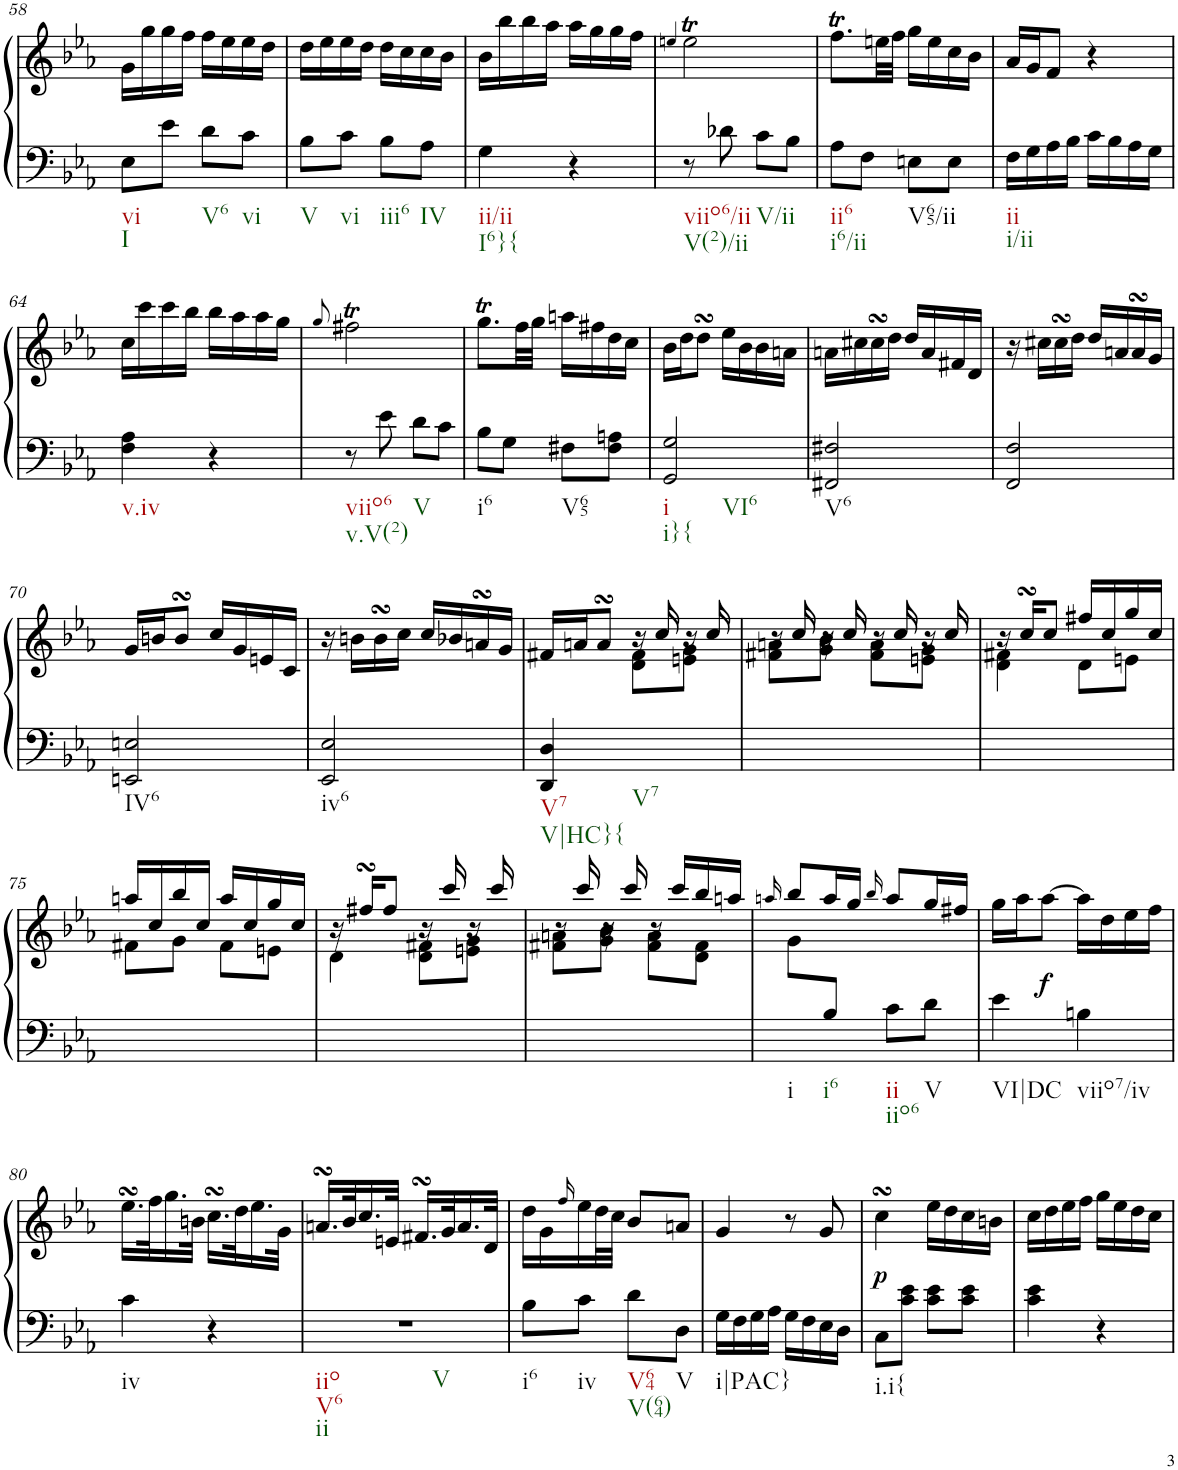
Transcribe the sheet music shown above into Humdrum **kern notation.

**kern	**kern	**dynam
*part1	*part1	*part1
*staff2	*staff1	*staff1/2
*I"Piano	*	*
*I'Pno.	*	*
!!LO:PB:g=z
*clefF4	*clefG2	*
*k[b-e-a-]	*k[b-e-a-]	*
*M2/4	*M2/4	*
=58	=58	=58
!LO:TX:b:t=vi	!	!
!LO:TX:b:t=I	!	!
8E-\L	16g\LL	.
.	16gg\	.
8e-\J	16gg\	.
.	16ff\JJ	.
!LO:TX:b:t=V6	!	!
8d\L	16ff\LL	.
.	16ee-\	.
!LO:TX:b:t=vi	!	!
8c\J	16ee-\	.
.	16dd\JJ	.
=59	=59	=59
!LO:TX:b:t=V	!	!
8B-\L	16dd\LL	.
.	16ee-\	.
!LO:TX:b:t=vi	!	!
8c\J	16ee-\	.
.	16dd\JJ	.
!LO:TX:b:t=iii6	!	!
8B-\L	16dd\LL	.
.	16cc\	.
!LO:TX:b:t=IV	!	!
8A-\J	16cc\	.
.	16b-\JJ	.
=60	=60	=60
!LO:TX:b:t=ii/ii	!	!
!LO:TX:b:t=I6}{	!	!
4G\	16b-\LL	.
.	16bb-\	.
.	16bb-\	.
.	16aa-\JJ	.
4r	16aa-\LL	.
.	16gg\	.
.	16gg\	.
.	16ff\JJ	.
=61	=61	=61
.	4qeen/	.
!LO:TX:b:t=viio6/ii	!	!
!LO:TX:b:t=V(2)/ii	!	!
8r	2eet\	.
8d-X\	.	.
!LO:TX:b:t=V/ii	!	!
8c\L	.	.
8B-\J	.	.
=62	=62	=62
!LO:TX:b:t=ii6	!	!
!LO:TX:b:t=i6/ii	!	!
8A-\L	8.ffT\L	.
8F\J	.	.
.	32een\LL	.
.	32ff\JJJ	.
!LO:TX:b:t=V65/ii	!	!
8En\L	16gg\LL	.
.	16ee\	.
8E\J	16cc\	.
.	16b-\JJ	.
=63	=63	=63
!LO:TX:b:t=ii	!	!
!LO:TX:b:t=i/ii	!	!
16F\LL	16a-/LL	.
16G\	16g/J	.
16A-\	8f/J	.
16B-\JJ	.	.
16c\LL	4r	.
16B-\	.	.
16A-\	.	.
16G\JJ	.	.
!!LO:LB:g=z
=64	=64	=64
!LO:TX:b:t=v.iv	!	!
4F\ 4A-\	16cc\LL	.
.	16ccc\	.
.	16ccc\	.
.	16bb-\JJ	.
4r	16bb-\LL	.
.	16aa-\	.
.	16aa-\	.
.	16gg\JJ	.
=65	=65	=65
.	8qgg/	.
!LO:TX:b:t=viio6	!	!
!LO:TX:b:t=v.V(2)	!	!
8r	2ff#Xt\	.
8e-\	.	.
!LO:TX:b:t=V	!	!
8d\L	.	.
8c\J	.	.
=66	=66	=66
!LO:TX:b:t=i6	!	!
8B-\L	8.ggt\L	.
8G\J	.	.
.	32ff\LL	.
.	32gg\JJJ	.
!LO:TX:b:t=V65	!	!
8F#X\L	16aan\LL	.
.	16ff#X\	.
8F#\ 8An\J	16dd\	.
.	16cc\JJ	.
=67	=67	=67
!LO:TX:b:t=i	!	!
!LO:TX:b:t=i}{	!	!
!LO:TX:b:t=VI6	!	!
2GG/ 2G/	16b-\LL	.
.	16dd\J	.
.	8ddsSsS\J	.
.	16ee-\LL	.
.	16b-\	.
.	16b-\	.
.	16an\JJ	.
=68	=68	=68
!LO:TX:b:t=V6	!	!
2FF#X/ 2F#X/	16an\LL	.
.	16cc#X\	.
.	16cc#sSsS\	.
.	16dd\JJ	.
.	16dd/LL	.
.	16a/	.
.	16f#X/	.
.	16d/JJ	.
=69	=69	=69
2FF/ 2F/	16r	.
.	16cc#X\LL	.
.	16cc#sSsS\	.
.	16dd\JJ	.
.	16dd/LL	.
.	16an/	.
.	16asSsS/	.
.	16g/JJ	.
!!LO:LB:g=z
=70	=70	=70
!LO:TX:b:t=IV6	!	!
2EEn/ 2En/	16g/LL	.
.	16bn/J	.
.	8bsSsS/J	.
.	16cc/LL	.
.	16g/	.
.	16en/	.
.	16c/JJ	.
=71	=71	=71
!LO:TX:b:t=iv6	!	!
2EE-/ 2E-/	16r	.
.	16bn\LL	.
.	16bsSsS\	.
.	16cc\JJ	.
.	16cc/LL	.
.	16b-X/	.
.	16ansSsS/	.
.	16g/JJ	.
=72	=72	=72
*	*^	*
!LO:TX:b:t=V7	!	!	!
!LO:TX:b:t=V|HC}{	!	!	!
4DD/ 4D/	16f#X/LL	4ryy	.
.	16an/J	.	.
.	8asSsS/J	.	.
!LO:TX:b:t=V7	!	!	!
4ryy	16r	8d\ 8f#\L	.
.	16cc/	.	.
.	16r	8en\ 8g\J	.
.	16cc/	.	.
=73	=73	=73	=73
2ryy	16r	8f#X\ 8an\L	.
.	16cc/	.	.
.	16r	8g\ 8b-\J	.
.	16cc/	.	.
.	16r	8f#\ 8a\L	.
.	16cc/	.	.
.	16r	8en\ 8g\J	.
.	16cc/	.	.
=74	=74	=74	=74
2ryy	16r	4d\ 4f#X\	.
.	16ccsSSS/KL	.	.
.	8cc/J	.	.
.	16ff#X/LL	8d\L	.
.	16cc/	.	.
.	16gg/	8en\J	.
.	16cc/JJ	.	.
!!LO:LB:g=z	!!
=75	=75	=75	=75
2ryy	16aan/LL	8f#X\L	.
.	16cc/	.	.
.	16bb-/	8g\J	.
.	16cc/JJ	.	.
.	16aa/LL	8f#\L	.
.	16cc/	.	.
.	16gg/	8en\J	.
.	16cc/JJ	.	.
=76	=76	=76	=76
2ryy	16r	4d\	.
.	16ff#XsSsS/KL	.	.
.	8ff#/J	.	.
.	16r	8d\ 8f#X\L	.
.	16ccc/	.	.
.	16r	8en\ 8g\J	.
.	16ccc/	.	.
=77	=77	=77	=77
2ryy	16r	8f#X\ 8an\L	.
.	16ccc/	.	.
.	16r	8g\ 8b-\J	.
.	16ccc/	.	.
.	16r	8f#\ 8a\L	.
.	16ccc/LL	.	.
.	16bb-/	8d\ 8f#\J	.
.	16aan/JJ	.	.
=78	=78	=78	=78
.	16qaan/	.	.
!LO:TX:b:t=i	!	!	!
8ryy	8bb-/L	8g\L	.
!LO:TX:b:t=i6	!	!	!
8B-/J	16aa/L	4.ryy	.
.	16gg/JJ	.	.
.	16qbb-/	.	.
!LO:TX:b:t=ii	!	!	!
!LO:TX:b:t=iio6	!	!	!
8c\L	8aa/L	.	.
!LO:TX:b:t=V	!	!	!
8d\J	16gg/L	.	.
.	16ff#X/JJ	.	.
*	*v	*v	*
=79	=79	=79
!LO:TX:b:t=VI|DC	!	!
4e-\	16gg\LL	.
.	16aa-\J	.
!	!	!LO:DY:b
.	[8aa-\J	f
!LO:TX:b:t=viio7/iv	!	!
4Bn\	16aa-\LL]	.
.	16dd\	.
.	16ee-\	.
.	16ff\JJ	.
!!LO:LB:g=z
=80	=80	=80
!LO:TX:b:t=iv	!	!
4c\	16.ee-sSSs\LL	.
.	32ff\K	.
.	16.gg\	.
.	32bn\JJk	.
4r	16.ccsSSS\LL	.
.	32dd\K	.
.	16.ee-\	.
.	32g\JJk	.
=81	=81	=81
!LO:TX:b:t=iio	!	!
!LO:TX:b:t=V6	!	!
!LO:TX:b:t=ii	!	!
!LO:TX:b:t=V	!	!
2r	16.ansSsS/LL	.
.	32b-/K	.
.	16.cc/	.
.	32en/JJk	.
.	16.f#XsSsS/LL	.
.	32g/K	.
.	16.a/	.
.	32d/JJk	.
=82	=82	=82
!LO:TX:b:t=i6	!	!
8B-\L	16dd\LL	.
.	16g\	.
.	16qff/	.
!LO:TX:b:t=iv	!	!
8c\J	16ee-\	.
.	32dd\L	.
.	32cc\JJJ	.
!LO:TX:b:t=V64	!	!
!LO:TX:b:t=V(64)	!	!
8d\L	8b-/L	.
!LO:TX:b:t=V	!	!
8D\J	8an/J	.
=83	=83	=83
!LO:TX:b:t=i|PAC}	!	!
16G\LL	4g/	.
16F\	.	.
16G\	.	.
16A-\JJ	.	.
16G\LL	8r	.
16F\	.	.
16E-\	8g/	.
16D\JJ	.	.
=84	=84	=84
!LO:TX:b:t=i.i{	!	!
!	!	!LO:DY:b
8C\L	4ccsSSS\	p
8c\ 8e-\J	.	.
8c\ 8e-\L	16ee-\LL	.
.	16dd\	.
8c\ 8e-\J	16cc\	.
.	16bn\JJ	.
=85	=85	=85
4c\ 4e-\	16cc\LL	.
.	16dd\	.
.	16ee-\	.
.	16ff\JJ	.
4r	16gg\LL	.
.	16ee-\	.
.	16dd\	.
.	16cc\JJ	.
=	=	=
*-	*-	*-
